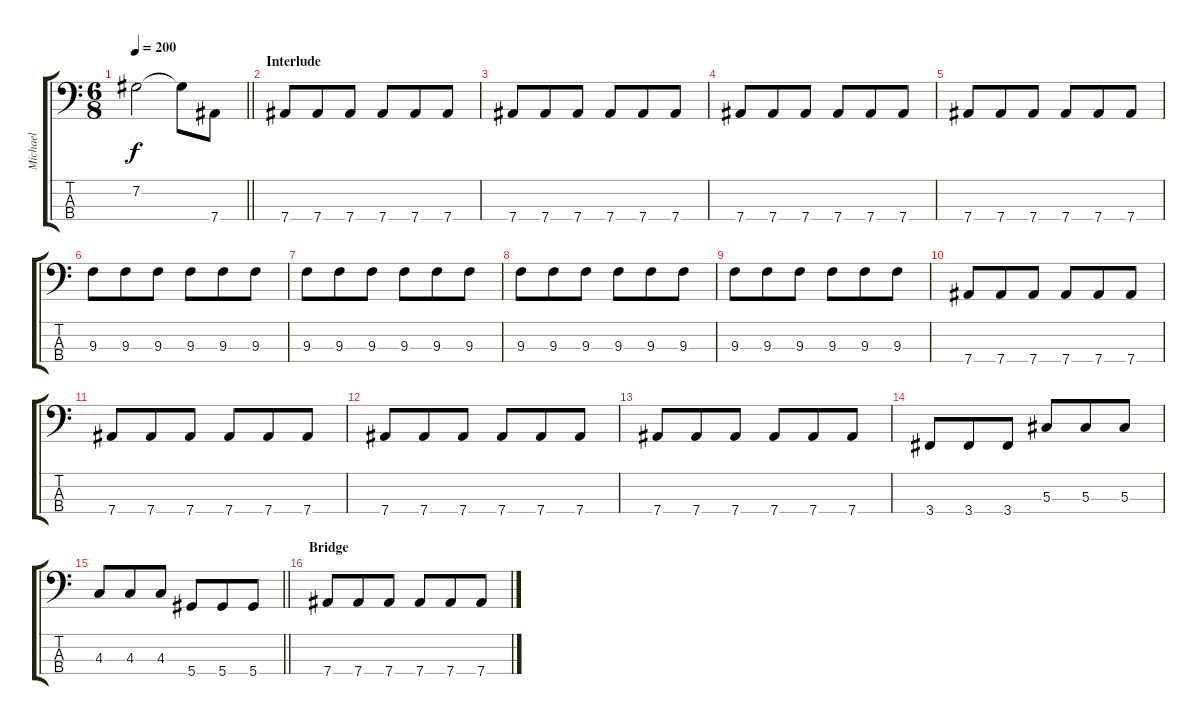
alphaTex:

\track ("Michael" "Michael") {instrument electricbassfinger}
\staff {score tabs}
\tuning (Gb2 Db2 Ab1 Eb1) {hide}
\ts (6 8)
\tempo 200
\clef f4
\barLineRight lightlight
\ks c
7.2{t}.2{dy f} 7.2{t}.8 7.4.8 |
\section ("" "Interlude")
7.4.8 7.4.8 7.4.8 7.4.8 7.4.8 7.4.8 |
7.4.8 7.4.8 7.4.8 7.4.8 7.4.8 7.4.8 |
7.4.8 7.4.8 7.4.8 7.4.8 7.4.8 7.4.8 |
7.4.8 7.4.8 7.4.8 7.4.8 7.4.8 7.4.8 |
9.3.8 9.3.8 9.3.8 9.3.8 9.3.8 9.3.8 |
9.3.8 9.3.8 9.3.8 9.3.8 9.3.8 9.3.8 |
9.3.8 9.3.8 9.3.8 9.3.8 9.3.8 9.3.8 |
9.3.8 9.3.8 9.3.8 9.3.8 9.3.8 9.3.8 |
7.4.8 7.4.8 7.4.8 7.4.8 7.4.8 7.4.8 |
7.4.8 7.4.8 7.4.8 7.4.8 7.4.8 7.4.8 |
7.4.8 7.4.8 7.4.8 7.4.8 7.4.8 7.4.8 |
7.4.8 7.4.8 7.4.8 7.4.8 7.4.8 7.4.8 |
3.4.8 3.4.8 3.4.8 5.3.8 5.3.8 5.3.8 |
\barLineRight lightlight
4.3.8 4.3.8 4.3.8 5.4.8 5.4.8 5.4.8 |
\section ("" "Bridge")
7.4.8 7.4.8 7.4.8 7.4.8 7.4.8 7.4.8
